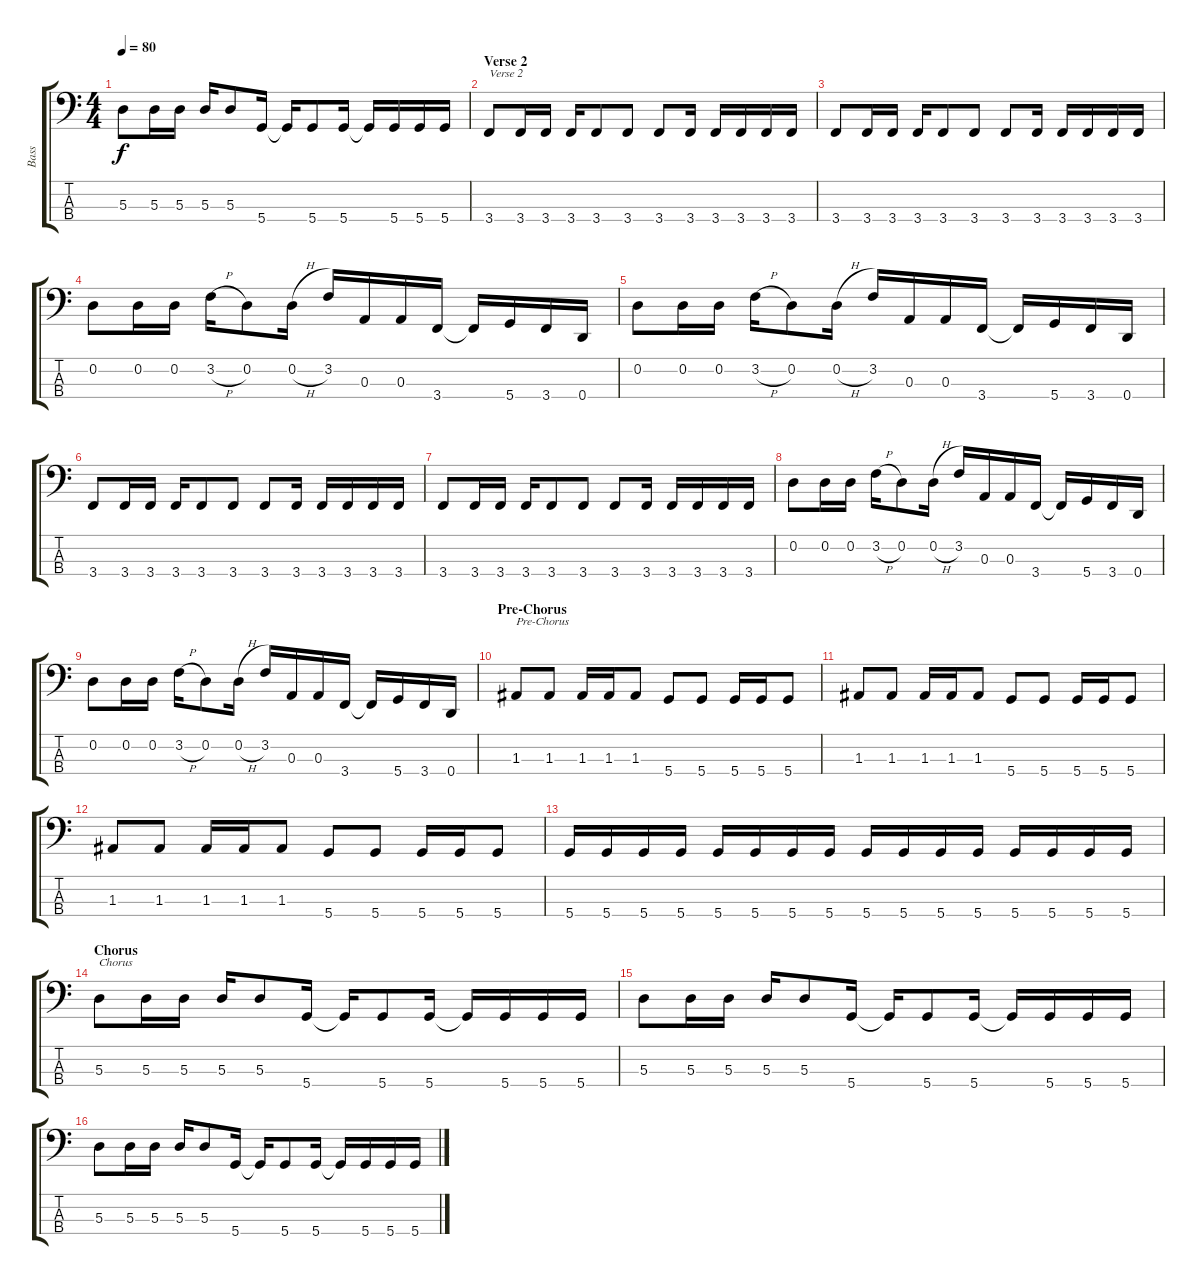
\track ("Bass" "Bass") {instrument electricbassfinger}
\staff {score tabs}
\tuning (G2 D2 A1 D1) {hide}
\ts (4 4)
\tempo 80
\clef f4
\ks c
5.3.8{dy f} 5.3.16 5.3.16 5.3.16 5.3.8 5.4.16 5.4{t}.16 5.4.8 5.4.16 5.4{t}.16 5.4.16 5.4.16 5.4.16 |
\section ("" "Verse 2")
3.4.8{txt "Verse 2"} 3.4.16 3.4.16 3.4.16 3.4.8 3.4.8 3.4.8 3.4.16 3.4.16 3.4.16 3.4.16 3.4.16 |
3.4.8 3.4.16 3.4.16 3.4.16 3.4.8 3.4.8 3.4.8 3.4.16 3.4.16 3.4.16 3.4.16 3.4.16 |
0.2.8 0.2.16 0.2.16 3.2{h}.16 0.2.8 0.2{h}.16 3.2.16 0.3.16 0.3.16 3.4.16 3.4{t}.16 5.4.16 3.4.16 0.4.16 |
0.2.8 0.2.16 0.2.16 3.2{h}.16 0.2.8 0.2{h}.16 3.2.16 0.3.16 0.3.16 3.4.16 3.4{t}.16 5.4.16 3.4.16 0.4.16 |
3.4.8 3.4.16 3.4.16 3.4.16 3.4.8 3.4.8 3.4.8 3.4.16 3.4.16 3.4.16 3.4.16 3.4.16 |
3.4.8 3.4.16 3.4.16 3.4.16 3.4.8 3.4.8 3.4.8 3.4.16 3.4.16 3.4.16 3.4.16 3.4.16 |
0.2.8 0.2.16 0.2.16 3.2{h}.16 0.2.8 0.2{h}.16 3.2.16 0.3.16 0.3.16 3.4.16 3.4{t}.16 5.4.16 3.4.16 0.4.16 |
0.2.8 0.2.16 0.2.16 3.2{h}.16 0.2.8 0.2{h}.16 3.2.16 0.3.16 0.3.16 3.4.16 3.4{t}.16 5.4.16 3.4.16 0.4.16 |
\section ("" "Pre-Chorus")
1.3.8{txt "Pre-Chorus"} 1.3.8 1.3.16 1.3.16 1.3.8 5.4.8 5.4.8 5.4.16 5.4.16 5.4.8 |
1.3.8 1.3.8 1.3.16 1.3.16 1.3.8 5.4.8 5.4.8 5.4.16 5.4.16 5.4.8 |
1.3.8 1.3.8 1.3.16 1.3.16 1.3.8 5.4.8 5.4.8 5.4.16 5.4.16 5.4.8 |
5.4.16 5.4.16 5.4.16 5.4.16 5.4.16 5.4.16 5.4.16 5.4.16 5.4.16 5.4.16 5.4.16 5.4.16 5.4.16 5.4.16 5.4.16 5.4.16 |
\section ("" "Chorus")
5.3.8{txt "Chorus"} 5.3.16 5.3.16 5.3.16 5.3.8 5.4.16 5.4{t}.16 5.4.8 5.4.16 5.4{t}.16 5.4.16 5.4.16 5.4.16 |
5.3.8 5.3.16 5.3.16 5.3.16 5.3.8 5.4.16 5.4{t}.16 5.4.8 5.4.16 5.4{t}.16 5.4.16 5.4.16 5.4.16 |
5.3.8 5.3.16 5.3.16 5.3.16 5.3.8 5.4.16 5.4{t}.16 5.4.8 5.4.16 5.4{t}.16 5.4.16 5.4.16 5.4.16
